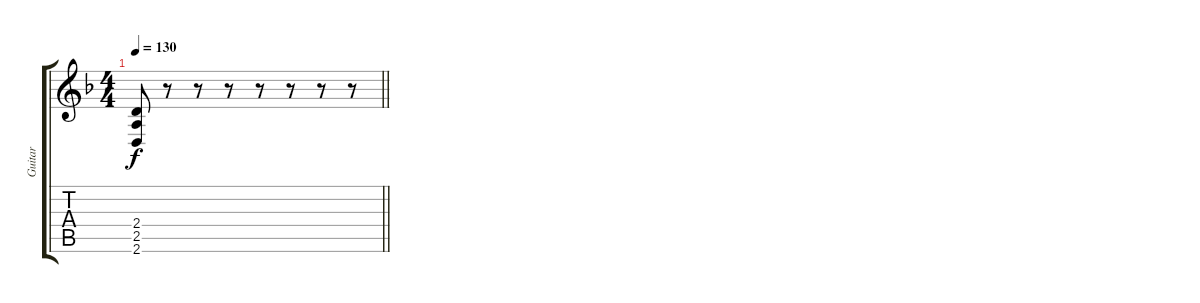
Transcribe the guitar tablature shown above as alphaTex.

\track ("Guitar" "Guitar") {instrument distortionguitar}
\staff {score tabs}
\tuning (E4 C4 G3 C3 G2 C2) {hide}
\ts (4 4)
\tempo 130
\clef g2
\barLineRight lightlight
\ks dminor
(2.4 2.5 2.6).8{dy f} r.8 r.8 r.8 r.8 r.8 r.8 r.8
